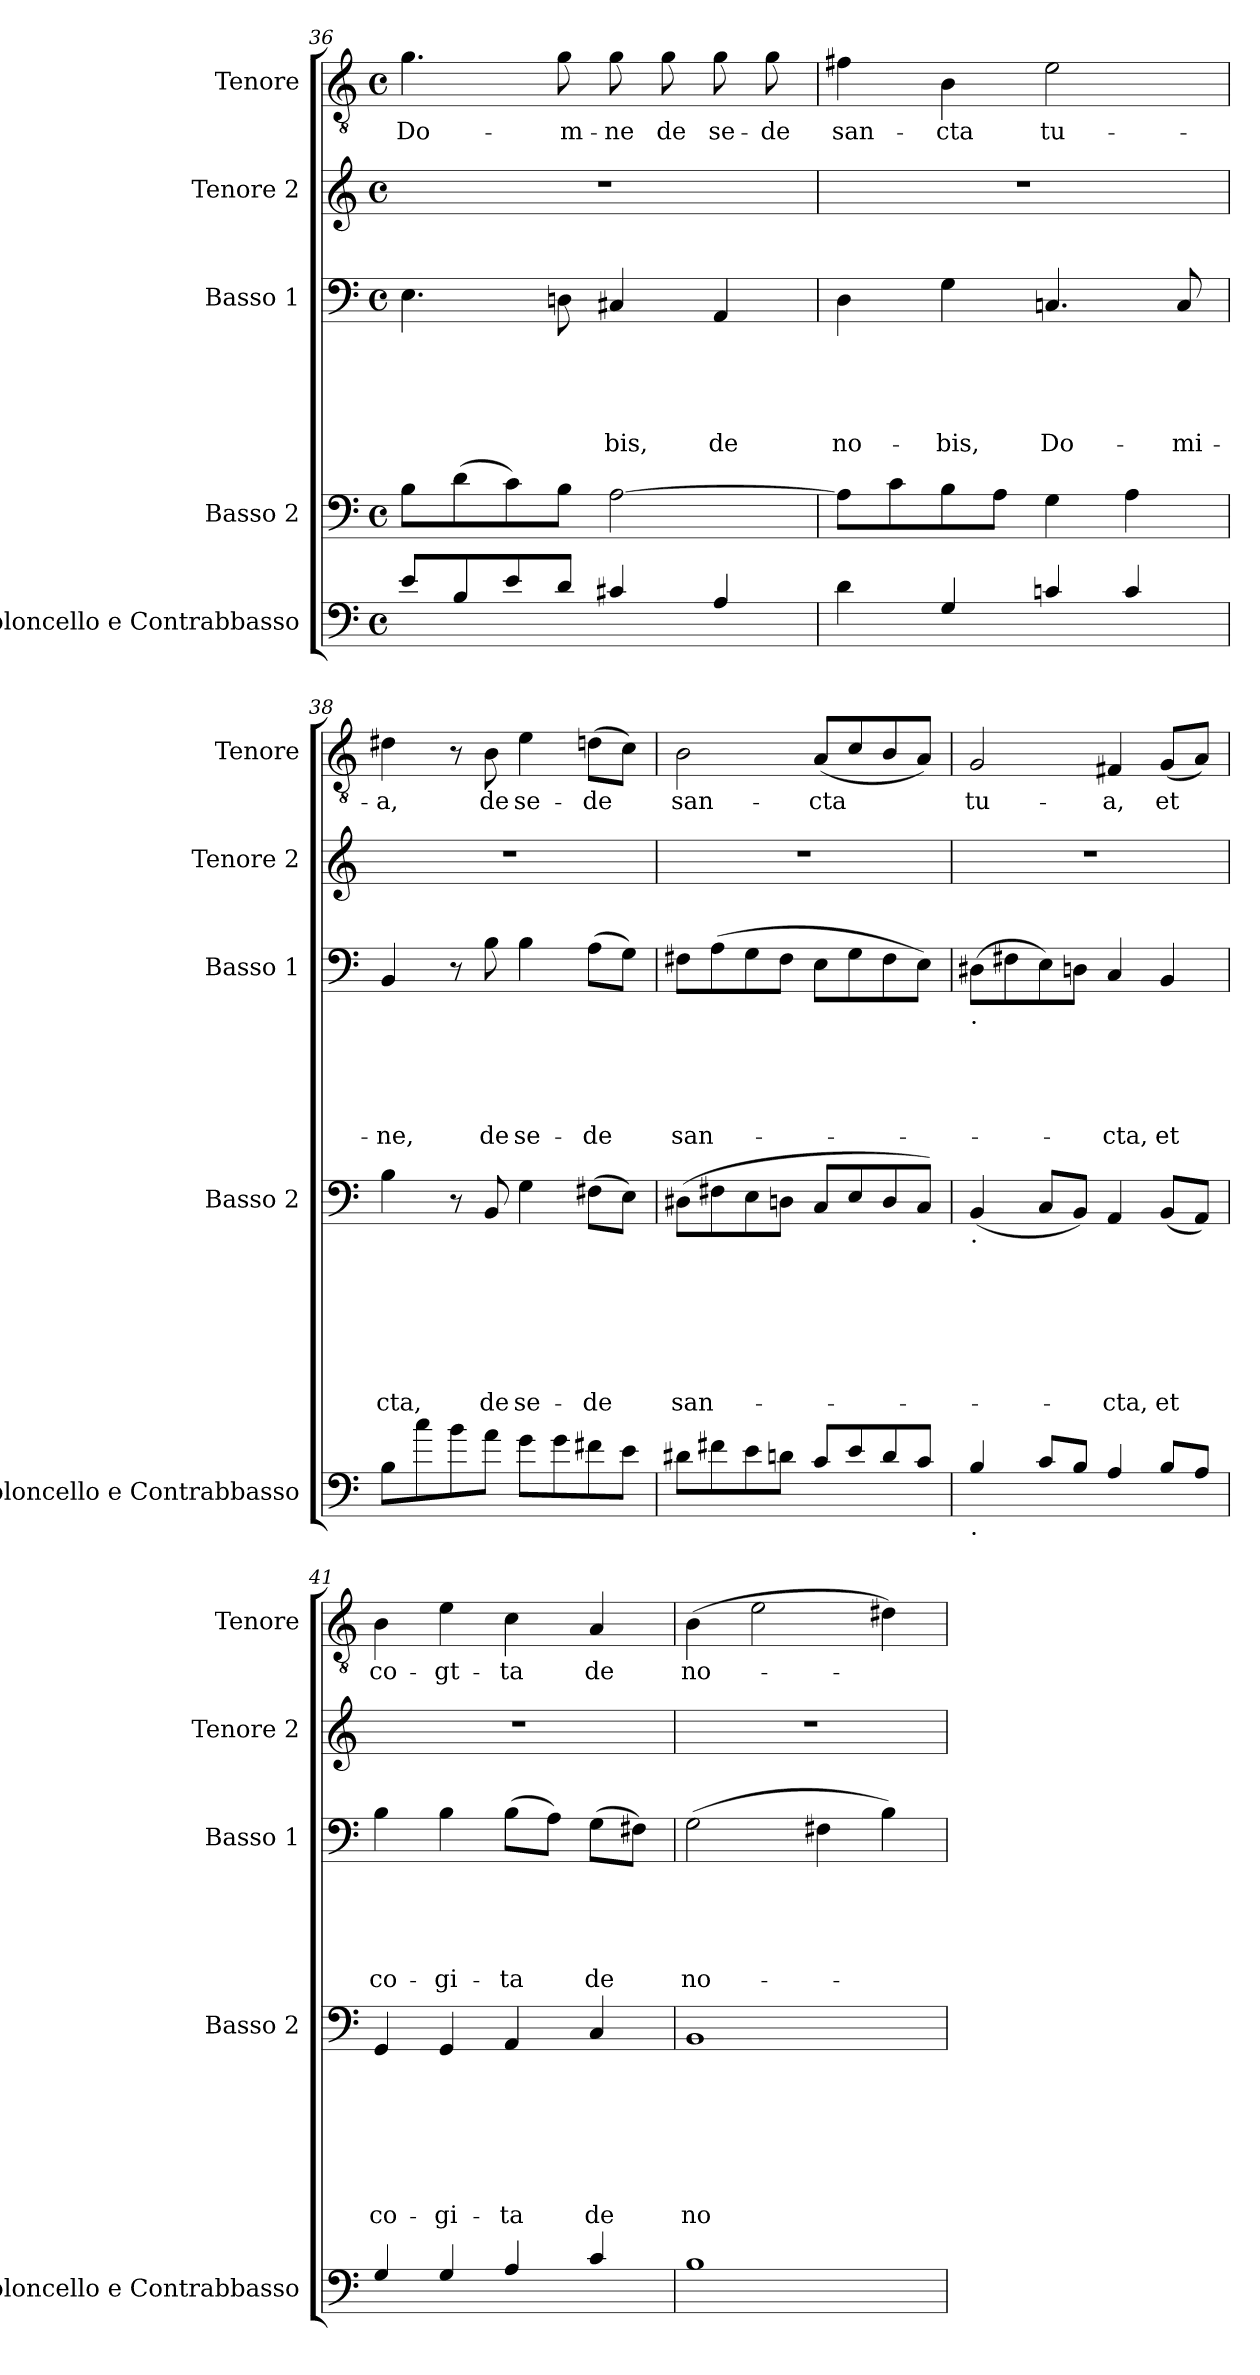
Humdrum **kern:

**kern	**kern	**text	**text	**text	**text	**text	**text	**text	**kern	**text	**text	**text	**text	**text	**kern	**kern	**text
*part5	*part4	*part4	*part4	*part4	*part4	*part4	*part4	*part4	*part3	*part3	*part3	*part3	*part3	*part3	*part2	*part1	*part1
*staff5	*staff4	*staff4	*staff4	*staff4	*staff4	*staff4	*staff4	*staff4	*staff3	*staff3	*staff3	*staff3	*staff3	*staff3	*staff2	*staff1	*staff1
*I"Violoncello e Contrabbasso	*I"Basso 2	*	*	*	*	*	*	*	*I"Basso 1	*	*	*	*	*	*I"Tenore 2	*I"Tenore	*
*I'Violoncello e Contrabbasso	*I'Basso 2	*	*	*	*	*	*	*	*I'Basso 1	*	*	*	*	*	*I'Tenore 2	*I'Tenore	*
*clefF4	*clefF4	*	*	*	*	*	*	*	*clefF4	*	*	*	*	*	*clefG2	*clefGv2	*
*ITrd7c12	*	*	*	*	*	*	*	*	*	*	*	*	*	*	*	*	*
*k[]	*k[]	*	*	*	*	*	*	*	*k[]	*	*	*	*	*	*k[]	*k[]	*
*C:	*C:	*	*	*	*	*	*	*	*C:	*	*	*	*	*	*C:	*C:	*
*M4/4	*M4/4	*	*	*	*	*	*	*	*M4/4	*	*	*	*	*	*M4/4	*M4/4	*
*met(c)	*met(c)	*	*	*	*	*	*	*	*met(c)	*	*	*	*	*	*met(c)	*met(c)	*
=36	=36	=36	=36	=36	=36	=36	=36	=36	=36	=36	=36	=36	=36	=36	=36	=36	=36
!	!	!	!	!	!	!	!	!	!	!	!	!	!	!	!	!	!LO:LY:b
8E/L	8B\L	.	.	.	.	.	.	.	4.E\	.	.	.	.	.	1r	4.g\	Do-
8BB/	(<8d\	.	.	.	.	.	.	.	.	.	.	.	.	.	.	.	.
8E/	8c\)	.	.	.	.	.	.	.	.	.	.	.	.	.	.	.	.
!	!	!	!	!	!	!	!	!	!	!	!	!	!	!	!	!	!LO:LY:b
8D/J	8B\J	.	.	.	.	.	.	.	8Dn\	.	.	.	.	.	.	8g\	-m-
!	!	!	!	!	!	!	!	!	!	!	!	!	!	!LO:LY:b	!	!	!LO:LY:b
4C#X/	[>2A\	.	.	.	.	.	.	.	4C#X/	.	.	.	.	-bis,	.	8g\	-ne
!	!	!	!	!	!	!	!	!	!	!	!	!	!	!	!	!	!LO:LY:b
.	.	.	.	.	.	.	.	.	.	.	.	.	.	.	.	8g\	de
!	!	!	!	!	!	!	!	!	!	!	!	!	!	!LO:LY:b	!	!	!LO:LY:b
4AA/	.	.	.	.	.	.	.	.	4AA/	.	.	.	.	de	.	8g\	se-
!	!	!	!	!	!	!	!	!	!	!	!	!	!	!	!	!	!LO:LY:b
.	.	.	.	.	.	.	.	.	.	.	.	.	.	.	.	8g\	-de
=37	=37	=37	=37	=37	=37	=37	=37	=37	=37	=37	=37	=37	=37	=37	=37	=37	=37
!	!	!	!	!	!	!	!	!	!	!	!	!	!	!LO:LY:b	!	!	!LO:LY:b
4D\	8A\L]	.	.	.	.	.	.	.	4D\	.	.	.	.	no-	1r	4f#X\	san-
.	8c\	.	.	.	.	.	.	.	.	.	.	.	.	.	.	.	.
!	!	!	!	!	!	!	!	!	!	!	!	!	!	!LO:LY:b	!	!	!LO:LY:b
4GG/	8B\	.	.	.	.	.	.	.	4G\	.	.	.	.	-bis,	.	4B\	-cta
.	8A\J	.	.	.	.	.	.	.	.	.	.	.	.	.	.	.	.
!	!	!	!	!	!	!	!	!	!	!	!	!	!	!LO:LY:b	!	!	!LO:LY:b
4Cn/	4G\	.	.	.	.	.	.	.	4.Cn/	.	.	.	.	Do-	.	2e\	tu-
4C/	4A\	.	.	.	.	.	.	.	.	.	.	.	.	.	.	.	.
!	!	!	!	!	!	!	!	!	!	!	!	!	!	!LO:LY:b	!	!	!
.	.	.	.	.	.	.	.	.	8C/	.	.	.	.	-mi-	.	.	.
=38	=38	=38	=38	=38	=38	=38	=38	=38	=38	=38	=38	=38	=38	=38	=38	=38	=38
!	!	!	!	!	!	!	!	!LO:LY:b	!	!	!	!	!	!LO:LY:b	!	!	!LO:LY:b
8BB\L	4B\	.	.	.	.	.	.	-cta,	4BB/	.	.	.	.	-ne,	1r	4d#X\	-a,
8c\	.	.	.	.	.	.	.	.	.	.	.	.	.	.	.	.	.
8B\	8r	.	.	.	.	.	.	.	8r	.	.	.	.	.	.	8r	.
!	!	!	!	!	!	!	!	!LO:LY:b	!	!	!	!	!	!LO:LY:b	!	!	!LO:LY:b
8A\J	8BB/	.	.	.	.	.	.	de	8B\	.	.	.	.	de	.	8B\	de
!	!	!	!	!	!	!	!	!LO:LY:b	!	!	!	!	!	!LO:LY:b	!	!	!LO:LY:b
8G\L	4G\	.	.	.	.	.	.	se-	4B\	.	.	.	.	se-	.	4e\	se-
8G\	.	.	.	.	.	.	.	.	.	.	.	.	.	.	.	.	.
!	!	!	!	!	!	!	!	!LO:LY:b	!	!	!	!	!	!LO:LY:b	!	!	!LO:LY:b
8F#X\	(>8F#X\L	.	.	.	.	.	.	-de	(>8A\L	.	.	.	.	-de	.	(>8dn\L	-de
8E\J	8E\J)	.	.	.	.	.	.	.	8G\J)	.	.	.	.	.	.	8c\J)	.
=39	=39	=39	=39	=39	=39	=39	=39	=39	=39	=39	=39	=39	=39	=39	=39	=39	=39
!	!	!	!	!	!	!	!	!LO:LY:b	!	!	!	!	!	!LO:LY:b	!	!	!LO:LY:b
8D#X\L	(>8D#X\L	.	.	.	.	.	.	san-	8F#X\L	.	.	.	.	san-	1r	2B\	san-
8F#X\	8F#X\	.	.	.	.	.	.	.	(>8A\	.	.	.	.	.	.	.	.
8E\	8E\	.	.	.	.	.	.	.	8G\	.	.	.	.	.	.	.	.
8Dn\J	8Dn\J	.	.	.	.	.	.	.	8F#\J	.	.	.	.	.	.	.	.
!	!	!	!	!	!	!	!	!	!	!	!	!	!	!	!	!	!LO:LY:b
8C/L	8C/L	.	.	.	.	.	.	.	8E\L	.	.	.	.	.	.	(<8A/L	-cta
8E/	8E/	.	.	.	.	.	.	.	8G\	.	.	.	.	.	.	8c/	.
8D/	8D/	.	.	.	.	.	.	.	8F#\	.	.	.	.	.	.	8B/	.
8C/J	8C/J)	.	.	.	.	.	.	.	8E\J)	.	.	.	.	.	.	8A</J)	.
!!LO:LB:g=z
=40	=40	=40	=40	=40	=40	=40	=40	=40	=40	=40	=40	=40	=40	=40	=40	=40	=40
!	!	!	!	!	!	!	!	!	!LO:TX:b:t=.	!	!	!	!	!	!	!	!
!	!LO:TX:b:t=.	!	!	!	!	!	!	!	!	!	!	!	!	!	!	!	!
!LO:TX:b:t=.	!	!	!	!	!	!	!	!	!	!	!	!	!	!	!	!	!
!	!	!	!	!	!	!	!	!	!	!	!	!	!	!	!	!	!LO:LY:b
4BB/	(4BB/	.	.	.	.	.	.	.	(>8D#X\L	.	.	.	.	.	1r	2G/	tu-
.	.	.	.	.	.	.	.	.	8F#X\	.	.	.	.	.	.	.	.
8C/L	8C/L	.	.	.	.	.	.	.	8E\)	.	.	.	.	.	.	.	.
8BB/J	8BB/J)	.	.	.	.	.	.	.	8Dn\J	.	.	.	.	.	.	.	.
!	!	!	!	!	!	!	!	!LO:LY:b	!	!	!	!	!	!LO:LY:b	!	!	!LO:LY:b
4AA/	4AA/	.	.	.	.	.	.	-cta,	4C/	.	.	.	.	-cta,	.	4F#X/	-a,
!	!	!	!	!	!	!	!	!LO:LY:b	!	!	!	!	!	!LO:LY:b	!	!	!LO:LY:b
8BB/L	(<8BB/L	.	.	.	.	.	.	et	4BB/	.	.	.	.	et	.	(<8G/L	et
8AA/J	8AA/J)	.	.	.	.	.	.	.	.	.	.	.	.	.	.	8A/J)	.
=41	=41	=41	=41	=41	=41	=41	=41	=41	=41	=41	=41	=41	=41	=41	=41	=41	=41
!	!	!	!	!	!	!	!	!LO:LY:b	!	!	!	!	!	!LO:LY:b	!	!	!LO:LY:b
4GG/	4GG/	.	.	.	.	.	.	co-	4B\	.	.	.	.	co-	1r	4B\	co-
!	!	!	!	!	!	!	!	!LO:LY:b	!	!	!	!	!	!LO:LY:b	!	!	!LO:LY:b
4GG/	4GG/	.	.	.	.	.	.	-gi-	4B\	.	.	.	.	-gi-	.	4e\	-gt-
!	!	!	!	!	!	!	!	!LO:LY:b	!	!	!	!	!	!LO:LY:b	!	!	!LO:LY:b
4AA/	4AA/	.	.	.	.	.	.	-ta	(>8B\L	.	.	.	.	-ta	.	4c\	-ta
.	.	.	.	.	.	.	.	.	8A\J)	.	.	.	.	.	.	.	.
!	!	!	!	!	!	!	!	!LO:LY:b	!	!	!	!	!	!LO:LY:b	!	!	!LO:LY:b
4C/	4C/	.	.	.	.	.	.	de	(>8G\L	.	.	.	.	de	.	4A/	de
.	.	.	.	.	.	.	.	.	8F#X\J)	.	.	.	.	.	.	.	.
=42	=42	=42	=42	=42	=42	=42	=42	=42	=42	=42	=42	=42	=42	=42	=42	=42	=42
!	!	!	!	!	!	!	!	!LO:LY:b	!	!	!	!	!	!LO:LY:b	!	!	!LO:LY:b
1BB	1BB	.	.	.	.	.	.	no-	(>2G\	.	.	.	.	no-	1r	(>4B\	no-
.	.	.	.	.	.	.	.	.	.	.	.	.	.	.	.	2e\	.
.	.	.	.	.	.	.	.	.	4F#X\	.	.	.	.	.	.	.	.
.	.	.	.	.	.	.	.	.	4B\)	.	.	.	.	.	.	4d#X\)	.
=	=	=	=	=	=	=	=	=	=	=	=	=	=	=	=	=	=
*-	*-	*-	*-	*-	*-	*-	*-	*-	*-	*-	*-	*-	*-	*-	*-	*-	*-
